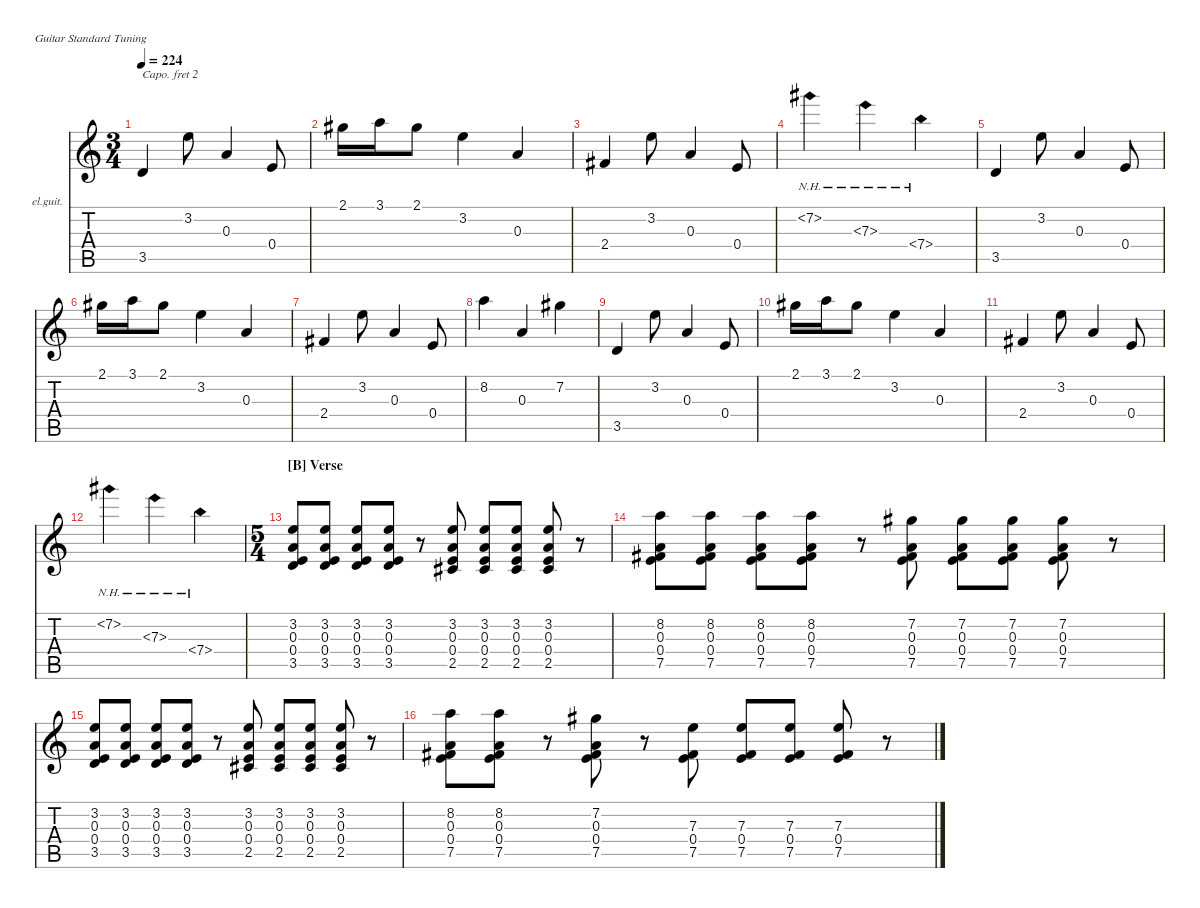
\hideDynamics
\bracketExtendMode nobrackets
\firstSystemTrackNameOrientation horizontal
\otherSystemsTrackNameOrientation horizontal
\track ("Main Gt." "el.guit.") {instrument electricguitarclean}
\staff {score tabs}
\capo 2
\tuning (E4 B3 G3 D3 A2 E2)
\ts (3 4)
\tempo 224
\clef g2
\ks aminor
3.5.4{dy mf beam Up} 3.2.8{beam Down} 0.3.4{beam Up} 0.4.8{beam Up} |
2.1{acc #}.16{beam Down} 3.1.16{beam Down} 2.1{acc #}.8{beam Down} 3.2.4{beam Down} 0.3.4{beam Up} |
2.4{acc #}.4{beam Up} 3.2.8{beam Down} 0.3.4{beam Up} 0.4.8{beam Up} |
7.2{nh acc #}.4{beam Down} 7.3{nh}.4{beam Down} 7.4{nh}.4{beam Down} |
3.5.4{beam Up} 3.2.8{beam Down} 0.3.4{beam Up} 0.4.8{beam Up} |
2.1{acc #}.16{beam Down} 3.1.16{beam Down} 2.1{acc #}.8{beam Down} 3.2.4{beam Down} 0.3.4{beam Up} |
2.4{acc #}.4{beam Up} 3.2.8{beam Down} 0.3.4{beam Up} 0.4.8{beam Up} |
8.2.4{beam Down} 0.3.4{beam Up} 7.2{acc #}.4{beam Down} |
3.5.4{beam Up} 3.2.8{beam Down} 0.3.4{beam Up} 0.4.8{beam Up} |
2.1{acc #}.16{beam Down} 3.1.16{beam Down} 2.1{acc #}.8{beam Down} 3.2.4{beam Down} 0.3.4{beam Up} |
2.4{acc #}.4{beam Up} 3.2.8{beam Down} 0.3.4{beam Up} 0.4.8{beam Up} |
7.2{nh acc #}.4{beam Down} 7.3{nh}.4{beam Down} 7.4{nh}.4{beam Down} |
\ts (5 4)
\section ("B" "Verse")
(3.5 0.4 0.3 3.2).8{beam Up} (3.5 0.4 0.3 3.2).8{beam Up} (3.5 0.4 0.3 3.2).8{beam Up} (3.5 0.4 0.3 3.2).8{beam Up} r.8{beam Up} (2.5{acc #} 0.4 0.3 3.2).8{beam Up} (2.5{acc #} 0.4 0.3 3.2).8{beam Up} (2.5{acc #} 0.4 0.3 3.2).8{beam Up} (2.5{acc #} 0.4 0.3 3.2).8{beam Up} r.8{beam Up} |
(7.5{acc #} 0.4 0.3 8.2).8{beam Down} (7.5{acc #} 0.4 0.3 8.2).8{beam Down} (7.5{acc #} 0.4 0.3 8.2).8{beam Down} (7.5{acc #} 0.4 0.3 8.2).8{beam Down} r.8{beam Down} (7.5{acc #} 0.4 0.3 7.2{acc #}).8{beam Down} (7.5{acc #} 0.4 0.3 7.2{acc #}).8{beam Down} (7.5{acc #} 0.4 0.3 7.2{acc #}).8{beam Down} (7.5{acc #} 0.4 0.3 7.2{acc #}).8{beam Down} r.8{beam Down} |
(3.5 0.4 0.3 3.2).8{beam Up} (3.5 0.4 0.3 3.2).8{beam Up} (3.5 0.4 0.3 3.2).8{beam Up} (3.5 0.4 0.3 3.2).8{beam Up} r.8{beam Up} (2.5{acc #} 0.4 0.3 3.2).8{beam Up} (2.5{acc #} 0.4 0.3 3.2).8{beam Up} (2.5{acc #} 0.4 0.3 3.2).8{beam Up} (2.5{acc #} 0.4 0.3 3.2).8{beam Up} r.8{beam Up} |
(7.5{acc #} 0.4 0.3 8.2).8{beam Down} (7.5{acc #} 0.4 0.3 8.2).8{beam Down} r.8{beam Down} (7.5{acc #} 0.4 0.3 7.2{acc #}).8{beam Down} r.8{beam Down} (7.5{acc #} 0.4 7.3).8{beam Down} (7.5{acc #} 0.4 7.3).8{beam Up} (7.5{acc #} 0.4 7.3).8{beam Up} (7.5{acc #} 0.4 7.3).8{beam Up} r.8{beam Up}
